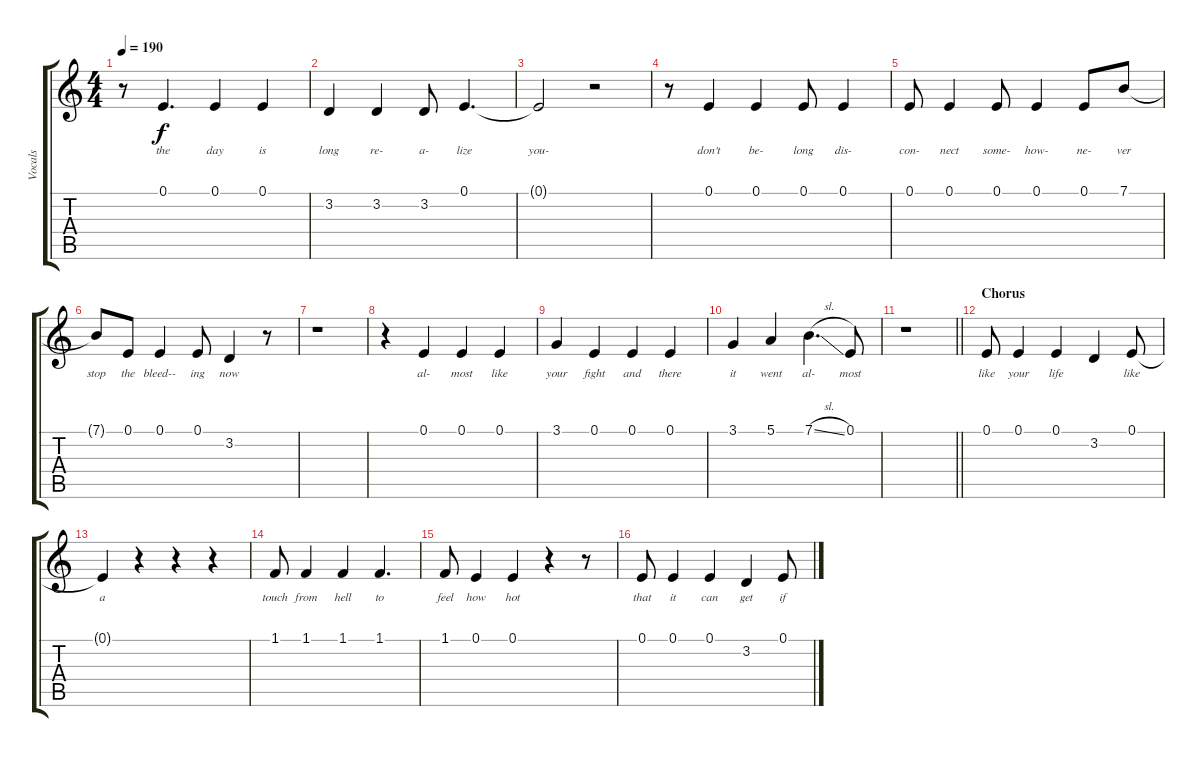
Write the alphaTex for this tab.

\track ("Vocals" "Vocals") {instrument synthbrass1}
\staff {score tabs}
\tuning (E4 B3 G3 D3 A2 E2) {hide}
\ts (4 4)
\tempo 190
\clef g2
\ks c
r.8{dy f} 0.1.4{d lyrics (0 "the") lyrics (1 "") lyrics (2 "") lyrics (3 "") lyrics (4 "")} 0.1.4{lyrics (0 "day") lyrics (1 "") lyrics (2 "") lyrics (3 "") lyrics (4 "")} 0.1.4{lyrics (0 "is") lyrics (1 "") lyrics (2 "") lyrics (3 "") lyrics (4 "")} |
3.2.4{lyrics (0 "long") lyrics (1 "") lyrics (2 "") lyrics (3 "") lyrics (4 "")} 3.2.4{lyrics (0 "re-") lyrics (1 "") lyrics (2 "") lyrics (3 "") lyrics (4 "")} 3.2.8{lyrics (0 "a-") lyrics (1 "") lyrics (2 "") lyrics (3 "") lyrics (4 "")} 0.1.4{d lyrics (0 "lize") lyrics (1 "") lyrics (2 "") lyrics (3 "") lyrics (4 "")} |
0.1{t}.2{lyrics (0 "you-") lyrics (1 "") lyrics (2 "") lyrics (3 "") lyrics (4 "")} r.2 |
r.8 0.1.4{lyrics (0 "don't") lyrics (1 "") lyrics (2 "") lyrics (3 "") lyrics (4 "")} 0.1.4{lyrics (0 "be-") lyrics (1 "") lyrics (2 "") lyrics (3 "") lyrics (4 "")} 0.1.8{lyrics (0 "long") lyrics (1 "") lyrics (2 "") lyrics (3 "") lyrics (4 "")} 0.1.4{lyrics (0 "dis-") lyrics (1 "") lyrics (2 "") lyrics (3 "") lyrics (4 "")} |
0.1.8{lyrics (0 "con-") lyrics (1 "") lyrics (2 "") lyrics (3 "") lyrics (4 "")} 0.1.4{lyrics (0 "nect") lyrics (1 "") lyrics (2 "") lyrics (3 "") lyrics (4 "")} 0.1.8{lyrics (0 "some-") lyrics (1 "") lyrics (2 "") lyrics (3 "") lyrics (4 "")} 0.1.4{lyrics (0 "how-") lyrics (1 "") lyrics (2 "") lyrics (3 "") lyrics (4 "")} 0.1.8{lyrics (0 "ne-") lyrics (1 "") lyrics (2 "") lyrics (3 "") lyrics (4 "")} 7.1.8{lyrics (0 "ver") lyrics (1 "") lyrics (2 "") lyrics (3 "") lyrics (4 "")} |
7.1{t}.8{lyrics (0 "stop") lyrics (1 "") lyrics (2 "") lyrics (3 "") lyrics (4 "")} 0.1.8{lyrics (0 "the") lyrics (1 "") lyrics (2 "") lyrics (3 "") lyrics (4 "")} 0.1.4{lyrics (0 "bleed--") lyrics (1 "") lyrics (2 "") lyrics (3 "") lyrics (4 "")} 0.1.8{lyrics (0 "ing") lyrics (1 "") lyrics (2 "") lyrics (3 "") lyrics (4 "")} 3.2.4{lyrics (0 "now") lyrics (1 "") lyrics (2 "") lyrics (3 "") lyrics (4 "")} r.8 |
r.1 |
r.4 0.1.4{lyrics (0 "al-") lyrics (1 "") lyrics (2 "") lyrics (3 "") lyrics (4 "")} 0.1.4{lyrics (0 "most") lyrics (1 "") lyrics (2 "") lyrics (3 "") lyrics (4 "")} 0.1.4{lyrics (0 "like") lyrics (1 "") lyrics (2 "") lyrics (3 "") lyrics (4 "")} |
3.1.4{lyrics (0 "your") lyrics (1 "") lyrics (2 "") lyrics (3 "") lyrics (4 "")} 0.1.4{lyrics (0 "fight") lyrics (1 "") lyrics (2 "") lyrics (3 "") lyrics (4 "")} 0.1.4{lyrics (0 "and") lyrics (1 "") lyrics (2 "") lyrics (3 "") lyrics (4 "")} 0.1.4{lyrics (0 "there") lyrics (1 "") lyrics (2 "") lyrics (3 "") lyrics (4 "")} |
3.1.4{lyrics (0 "it") lyrics (1 "") lyrics (2 "") lyrics (3 "") lyrics (4 "")} 5.1.4{lyrics (0 "went") lyrics (1 "") lyrics (2 "") lyrics (3 "") lyrics (4 "")} 7.1{sl}.4{d lyrics (0 "al-") lyrics (1 "") lyrics (2 "") lyrics (3 "") lyrics (4 "")} 0.1.8{lyrics (0 "most") lyrics (1 "") lyrics (2 "") lyrics (3 "") lyrics (4 "")} |
\barLineRight lightlight
r.1 |
\section ("" "Chorus")
0.1.8{lyrics (0 "like") lyrics (1 "") lyrics (2 "") lyrics (3 "") lyrics (4 "")} 0.1.4{lyrics (0 "your") lyrics (1 "") lyrics (2 "") lyrics (3 "") lyrics (4 "")} 0.1.4{lyrics (0 "life") lyrics (1 "") lyrics (2 "") lyrics (3 "") lyrics (4 "")} 3.2.4{lyrics (0 "") lyrics (1 "") lyrics (2 "") lyrics (3 "") lyrics (4 "")} 0.1.8{lyrics (0 "like") lyrics (1 "") lyrics (2 "") lyrics (3 "") lyrics (4 "")} |
0.1{t}.4{lyrics (0 "a") lyrics (1 "") lyrics (2 "") lyrics (3 "") lyrics (4 "")} r.4 r.4 r.4 |
1.1.8{lyrics (0 "touch") lyrics (1 "") lyrics (2 "") lyrics (3 "") lyrics (4 "")} 1.1.4{lyrics (0 "from") lyrics (1 "") lyrics (2 "") lyrics (3 "") lyrics (4 "")} 1.1.4{lyrics (0 "hell") lyrics (1 "") lyrics (2 "") lyrics (3 "") lyrics (4 "")} 1.1.4{d lyrics (0 "to") lyrics (1 "") lyrics (2 "") lyrics (3 "") lyrics (4 "")} |
1.1.8{lyrics (0 "feel") lyrics (1 "") lyrics (2 "") lyrics (3 "") lyrics (4 "")} 0.1.4{lyrics (0 "how") lyrics (1 "") lyrics (2 "") lyrics (3 "") lyrics (4 "")} 0.1.4{lyrics (0 "hot") lyrics (1 "") lyrics (2 "") lyrics (3 "") lyrics (4 "")} r.4 r.8 |
0.1.8{lyrics (0 "that") lyrics (1 "") lyrics (2 "") lyrics (3 "") lyrics (4 "")} 0.1.4{lyrics (0 "it") lyrics (1 "") lyrics (2 "") lyrics (3 "") lyrics (4 "")} 0.1.4{lyrics (0 "can") lyrics (1 "") lyrics (2 "") lyrics (3 "") lyrics (4 "")} 3.2.4{lyrics (0 "get") lyrics (1 "") lyrics (2 "") lyrics (3 "") lyrics (4 "")} 0.1.8{lyrics (0 "if") lyrics (1 "") lyrics (2 "") lyrics (3 "") lyrics (4 "")}
